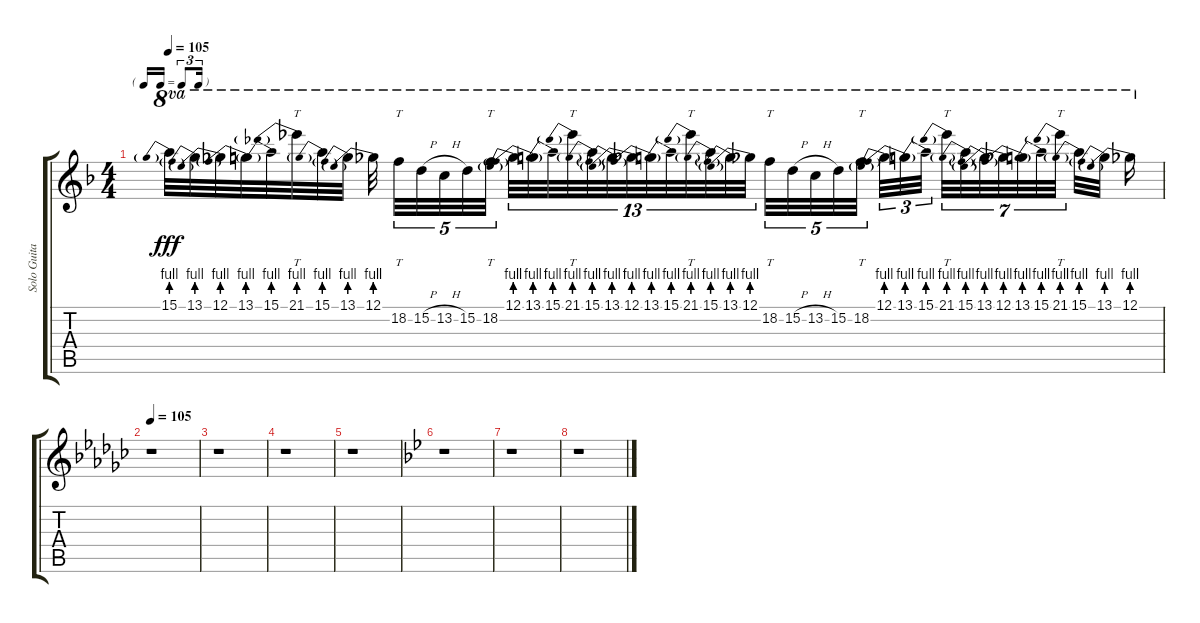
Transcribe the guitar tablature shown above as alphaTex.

\track ("Solo Guitar ( James Murphy )" "Solo Guita") {instrument overdrivenguitar}
\staff {score tabs}
\tuning (E4 B3 G3 D3 A2 E2) {hide}
\ts (4 4)
\tf triplet16th
\tempo 105
\clef g2
\ks f
15.1{be (prebend 0 4 60 4)}.32{ot 8va dy fff} 13.1{be (prebend 0 4 60 4)}.32{ot 8va} 12.1{be (prebend 0 4 60 4)}.32{ot 8va} 13.1{be (prebend 0 4 60 4)}.32{ot 8va} 15.1{be (prebend 0 4 60 4)}.32{ot 8va} 21.1{be (prebend 0 4 60 4)}.32{tt ot 8va} 15.1{be (prebend 0 4 60 4)}.32{ot 8va} 13.1{be (prebend 0 4 60 4)}.32{ot 8va} 12.1{be (prebend 0 4 60 4)}.32{ot 8va beam splitsecondary} 18.2.32{tt tu (5 4) ot 8va} 15.2{h}.32{tu (5 4) ot 8va} 13.2{h}.32{tu (5 4) ot 8va} 15.2.32{tu (5 4) ot 8va} 18.2.32{tt tu (5 4) ot 8va beam splitsecondary} 12.1{be (prebend 0 4 60 4)}.32{tu (13 8) ot 8va} 13.1{be (prebend 0 4 60 4)}.32{tu (13 8) ot 8va} 15.1{be (prebend 0 4 60 4)}.32{tu (13 8) ot 8va} 21.1{be (prebend 0 4 60 4)}.32{tt tu (13 8) ot 8va} 15.1{be (prebend 0 4 60 4)}.32{tu (13 8) ot 8va} 13.1{be (prebend 0 4 60 4)}.32{tu (13 8) ot 8va} 12.1{be (prebend 0 4 60 4)}.32{tu (13 8) ot 8va} 13.1{be (prebend 0 4 60 4)}.32{tu (13 8) ot 8va} 15.1{be (prebend 0 4 60 4)}.32{tu (13 8) ot 8va} 21.1{be (prebend 0 4 60 4)}.32{tt tu (13 8) ot 8va} 15.1{be (prebend 0 4 60 4)}.32{tu (13 8) ot 8va} 13.1{be (prebend 0 4 60 4)}.32{tu (13 8) ot 8va} 12.1{be (prebend 0 4 60 4)}.32{tu (13 8) ot 8va beam splitsecondary} 18.2.32{tt tu (5 4) ot 8va} 15.2{h}.32{tu (5 4) ot 8va} 13.2{h}.32{tu (5 4) ot 8va} 15.2.32{tu (5 4) ot 8va} 18.2.32{tt tu (5 4) ot 8va beam splitsecondary} 12.1{be (prebend 0 4 60 4)}.32{tu (3 2) ot 8va} 13.1{be (prebend 0 4 60 4)}.32{tu (3 2) ot 8va} 15.1{be (prebend 0 4 60 4)}.32{tu (3 2) ot 8va beam splitsecondary} 21.1{be (prebend 0 4 60 4)}.32{tt tu (7 4) ot 8va} 15.1{be (prebend 0 4 60 4)}.32{tu (7 4) ot 8va} 13.1{be (prebend 0 4 60 4)}.32{tu (7 4) ot 8va} 12.1{be (prebend 0 4 60 4)}.32{tu (7 4) ot 8va} 13.1{be (prebend 0 4 60 4)}.32{tu (7 4) ot 8va} 15.1{be (prebend 0 4 60 4)}.32{tu (7 4) ot 8va} 21.1{be (prebend 0 4 60 4)}.32{tt tu (7 4) ot 8va beam splitsecondary} 15.1{be (prebend 0 4 60 4)}.32{ot 8va} 13.1{be (prebend 0 4 60 4)}.32{ot 8va} 12.1{be (prebend 0 4 60 4)}.16{ot 8va} |
\tempo 105
\ks gb
r.1 |
r.1 |
r.1 |
r.1 |
\ks bb
r.1 |
r.1 |
r.1
